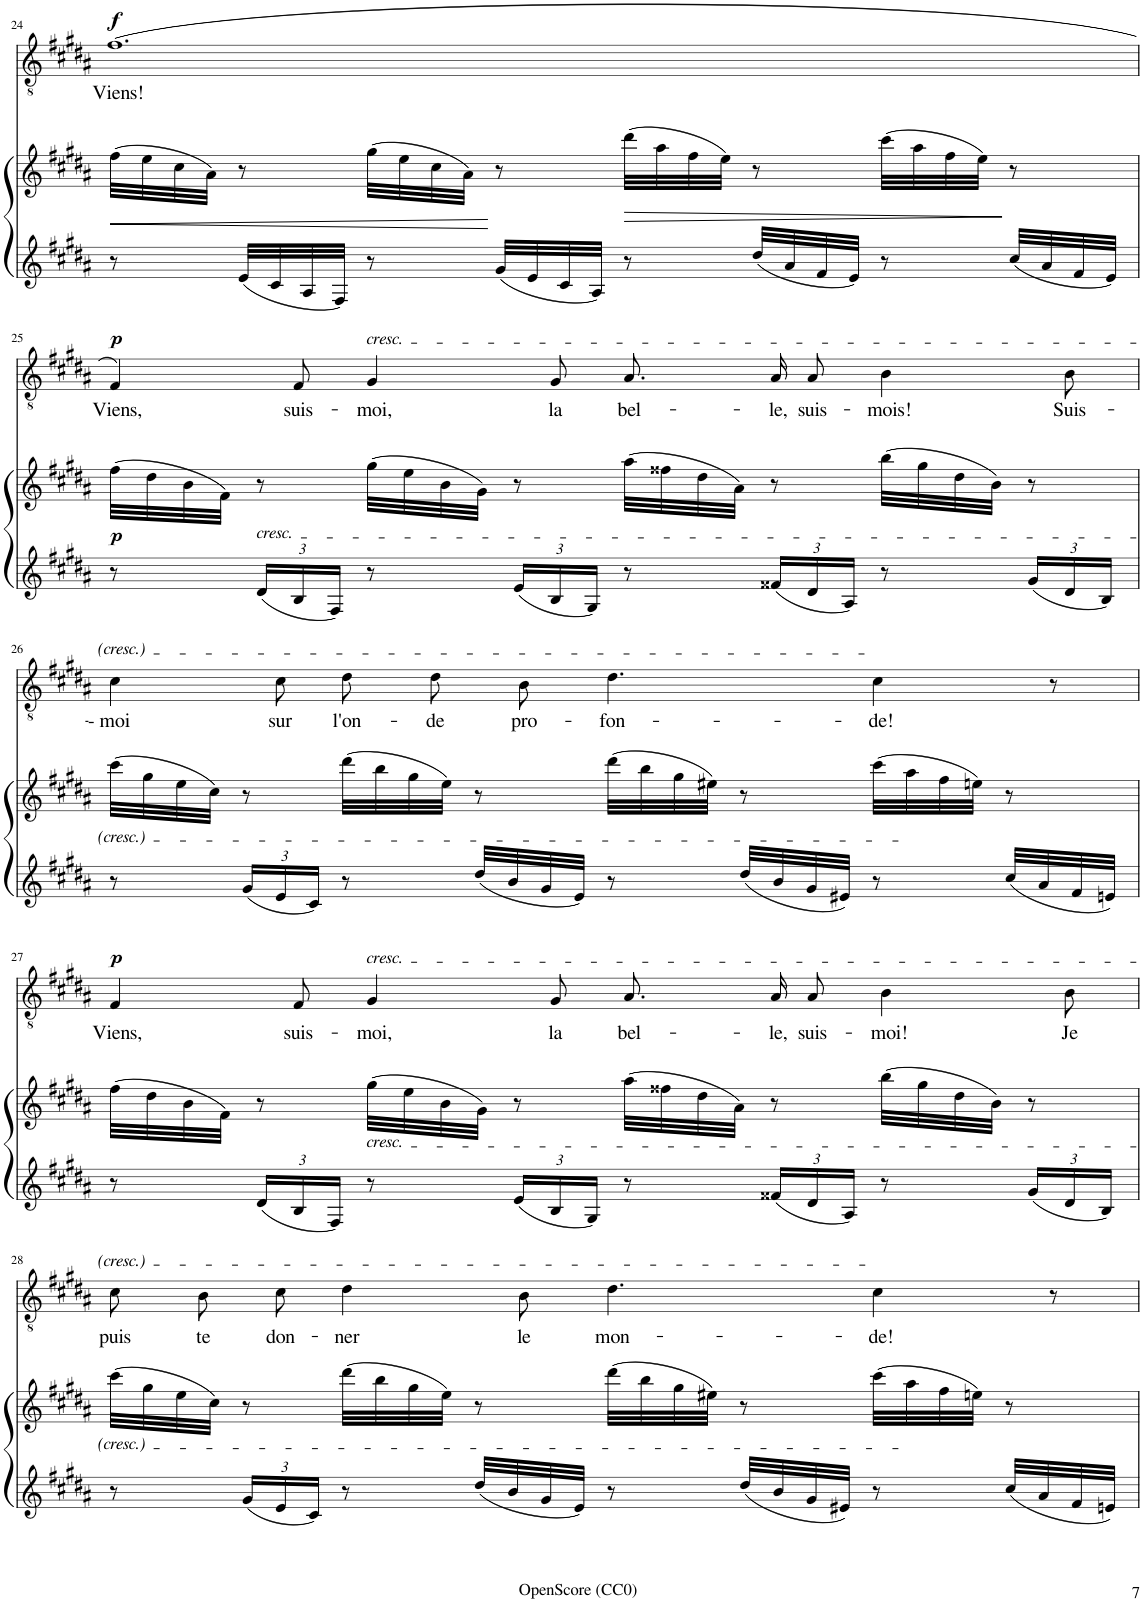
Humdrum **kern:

**kern	**kern	**dynam	**kern	**text	**dynam
*part2	*part2	*part2	*part1	*part1	*part1
*staff3	*staff2	*staff2/3	*staff1	*staff1	*staff1
*I"Piano	*	*	*I"Tenor	*	*
*I'Pno	*	*	*	*	*
!!LO:PB:g=z
*clefG2	*clefG2	*	*clefGv2	*	*
*k[f#c#g#d#a#]	*k[f#c#g#d#a#]	*	*k[f#c#g#d#a#]	*	*
*M4/4	*M4/4	*	*M12/8	*	*
=24	=24	=24	=24	=24	=24
!	!	!LO:HP:b	!	!LO:LY:b	!LO:DY:a
8r	(32ff#\LLL	<	(1.f#	Viens!	f
.	32ee\	.	.	.	.
.	32cc#\	.	.	.	.
.	32a#\JJJ)	.	.	.	.
32e/LLL	8r	.	.	.	.
32c#/	.	.	.	.	.
32A#/	.	.	.	.	.
32F#/JJJ	.	.	.	.	.
8r	(32gg#\LLL	.	.	.	.
.	32ee\	.	.	.	.
.	32cc#\	.	.	.	.
.	32a#\JJJ)	.	.	.	.
32g#/LLL	8r	[	.	.	.
32e/	.	.	.	.	.
32c#/	.	.	.	.	.
32A#/JJJ	.	.	.	.	.
!	!	!LO:HP:b	!	!	!
8r	(32ddd#\LLL	>	.	.	.
.	32aa#\	.	.	.	.
.	32ff#\	.	.	.	.
.	32ee\JJJ)	.	.	.	.
32dd#/LLL	8r	.	.	.	.
32a#/	.	.	.	.	.
32f#/	.	.	.	.	.
32e/JJJ	.	.	.	.	.
8r	(32ccc#\LLL	.	.	.	.
.	32aa#\	.	.	.	.
.	32ff#\	.	.	.	.
.	32ee\JJJ)	.	.	.	.
32cc#/LLL	8r	]	.	.	.
32a#/	.	.	.	.	.
32f#/	.	.	.	.	.
32e/JJJ	.	.	.	.	.
2ryy	2ryy	.	.	.	.
!!LO:LB:g=z
=25	=25	=25	=25	=25	=25
!	!	!LO:DY:b	!	!LO:LY:b	!LO:DY:a
8r	(32ff#\LLL	p	4F#/)	Viens,	p
.	32dd#\	.	.	.	.
.	32b\	.	.	.	.
.	32f#\JJJ)	.	.	.	.
*Xbrackettup	*	*	*	*	*
!	!LO:TX:b:i:t=cresc.	!	!	!	!
24d#/LL	8r	.	.	.	.
24B/	.	.	.	.	.
24F#/JJ	.	.	.	.	.
!	!	!	!	!LO:LY:b	!
8r	(32gg#\LLL	.	8F#/	suis-	.
.	32ee\	.	.	.	.
.	32b\	.	.	.	.
.	32g#\JJJ)	.	.	.	.
!	!	!	!LO:TX:a:i:t=cresc.	!	!
!	!	!	!	!LO:LY:b	!
24e/LL	8r	.	4G#/	-moi,	.
24B/	.	.	.	.	.
24G#/JJ	.	.	.	.	.
8r	(32aa#\LLL	.	.	.	.
.	32ff##X\	.	.	.	.
.	32dd#\	.	.	.	.
.	32a#\JJJ)	.	.	.	.
!	!	!	!	!LO:LY:b	!
24f##X/LL	8r	.	8G#/	la	.
24d#/	.	.	.	.	.
24A#/JJ	.	.	.	.	.
!	!	!	!	!LO:LY:b	!
8r	(32bb\LLL	.	8.A#/L	bel-	.
.	32gg#\	.	.	.	.
.	32dd#\	.	.	.	.
.	32b\JJJ)	.	.	.	.
24g#/LL	8r	.	.	.	.
24d#/	.	.	.	.	.
!	!	!	!	!LO:LY:b	!
.	.	.	16A#/K	-le,	.
24B/JJ	.	.	.	.	.
!	!	!	!	!LO:LY:b	!
2ryy	2ryy	.	8A#/J	suis-	.
!	!	!	!	!LO:LY:b	!
.	.	.	4B\	-mois!	.
!	!	!	!	!LO:LY:b	!
.	.	.	8B\	Suis-	.
!!LO:LB:g=z
=26	=26	=26	=26	=26	=26
!	!	!	!	!LO:LY:b	!
8r	(32ccc#\LLL	.	4c#\	-- moi	.
.	32gg#\	.	.	.	.
.	32ee\	.	.	.	.
.	32cc#\JJJ)	.	.	.	.
24g#/LL	8r	.	.	.	.
24e/	.	.	.	.	.
24c#/JJ	.	.	.	.	.
!	!	!	!	!LO:LY:b	!
8r	(32ddd#\LLL	.	8c#\	sur	.
.	32bb\	.	.	.	.
.	32gg#\	.	.	.	.
.	32ee\JJJ)	.	.	.	.
!	!	!	!	!LO:LY:b	!
32dd#/LLL	8r	.	8d#\L	l'on-	.
32b/	.	.	.	.	.
32g#/	.	.	.	.	.
32e/JJJ	.	.	.	.	.
!	!	!	!	!LO:LY:b	!
8r	(32ddd#\LLL	.	8d#\	-de	.
.	32bb\	.	.	.	.
.	32gg#\	.	.	.	.
.	32ee#X\JJJ)	.	.	.	.
!	!	!	!	!LO:LY:b	!
32dd#/LLL	8r	.	8B\J	pro-	.
32b/	.	.	.	.	.
32g#/	.	.	.	.	.
32e#X/JJJ	.	.	.	.	.
!	!	!	!	!LO:LY:b	!
8r	(32ccc#\LLL	.	4.d#\	-fon-	.
.	32aa#\	.	.	.	.
.	32ff#\	.	.	.	.
.	32een\JJJ)	.	.	.	.
32cc#/LLL	8r	.	.	.	.
32a#/	.	.	.	.	.
32f#/	.	.	.	.	.
32en/JJJ	.	.	.	.	.
2ryy	2ryy	.	.	.	.
!	!	!	!	!LO:LY:b	!
.	.	.	4c#\	-de!	.
.	.	.	8r	.	.
!!LO:LB:g=z
=27	=27	=27	=27	=27	=27
!	!	!	!	!LO:LY:b	!LO:DY:a
8r	(32ff#\LLL	.	4F#/	Viens,	p
.	32dd#\	.	.	.	.
.	32b\	.	.	.	.
.	32f#\JJJ)	.	.	.	.
24d#/LL	8r	.	.	.	.
24B/	.	.	.	.	.
24F#/JJ	.	.	.	.	.
!	!LO:TX:b:i:t=cresc.	!	!	!	!
!	!	!	!	!LO:LY:b	!
8r	(32gg#\LLL	.	8F#/	suis-	.
.	32ee\	.	.	.	.
.	32b\	.	.	.	.
.	32g#\JJJ)	.	.	.	.
!	!	!	!LO:TX:a:i:t=cresc.	!	!
!	!	!	!	!LO:LY:b	!
24e/LL	8r	.	4G#/	-moi,	.
24B/	.	.	.	.	.
24G#/JJ	.	.	.	.	.
8r	(32aa#\LLL	.	.	.	.
.	32ff##X\	.	.	.	.
.	32dd#\	.	.	.	.
.	32a#\JJJ)	.	.	.	.
!	!	!	!	!LO:LY:b	!
24f##X/LL	8r	.	8G#/	la	.
24d#/	.	.	.	.	.
24A#/JJ	.	.	.	.	.
!	!	!	!	!LO:LY:b	!
8r	(32bb\LLL	.	8.A#/L	bel-	.
.	32gg#\	.	.	.	.
.	32dd#\	.	.	.	.
.	32b\JJJ)	.	.	.	.
24g#/LL	8r	.	.	.	.
24d#/	.	.	.	.	.
!	!	!	!	!LO:LY:b	!
.	.	.	16A#/K	-le,	.
24B/JJ	.	.	.	.	.
!	!	!	!	!LO:LY:b	!
2ryy	2ryy	.	8A#/J	suis-	.
!	!	!	!	!LO:LY:b	!
.	.	.	4B\	-moi!	.
!	!	!	!	!LO:LY:b	!
.	.	.	8B\	Je	.
!!LO:LB:g=z
=28	=28	=28	=28	=28	=28
!	!	!	!	!LO:LY:b	!
8r	(32ccc#\LLL	.	8c#\L	puis	.
.	32gg#\	.	.	.	.
.	32ee\	.	.	.	.
.	32cc#\JJJ)	.	.	.	.
!	!	!	!	!LO:LY:b	!
24g#/LL	8r	.	8B\	te	.
24e/	.	.	.	.	.
24c#/JJ	.	.	.	.	.
!	!	!	!	!LO:LY:b	!
8r	(32ddd#\LLL	.	8c#\J	don-	.
.	32bb\	.	.	.	.
.	32gg#\	.	.	.	.
.	32ee\JJJ)	.	.	.	.
!	!	!	!	!LO:LY:b	!
32dd#/LLL	8r	.	4d#\	-ner	.
32b/	.	.	.	.	.
32g#/	.	.	.	.	.
32e/JJJ	.	.	.	.	.
8r	(32ddd#\LLL	.	.	.	.
.	32bb\	.	.	.	.
.	32gg#\	.	.	.	.
.	32ee#X\JJJ)	.	.	.	.
!	!	!	!	!LO:LY:b	!
32dd#/LLL	8r	.	8B\	le	.
32b/	.	.	.	.	.
32g#/	.	.	.	.	.
32e#X/JJJ	.	.	.	.	.
!	!	!	!	!LO:LY:b	!
8r	(32ccc#\LLL	.	4.d#\	mon-	.
.	32aa#\	.	.	.	.
.	32ff#\	.	.	.	.
.	32een\JJJ)	.	.	.	.
32cc#/LLL	8r	.	.	.	.
32a#/	.	.	.	.	.
32f#/	.	.	.	.	.
32en/JJJ	.	.	.	.	.
2ryy	2ryy	.	.	.	.
!	!	!	!	!LO:LY:b	!
.	.	.	4c#\	-de!	.
.	.	.	8r	.	.
=	=	=	=	=	=
*-	*-	*-	*-	*-	*-
